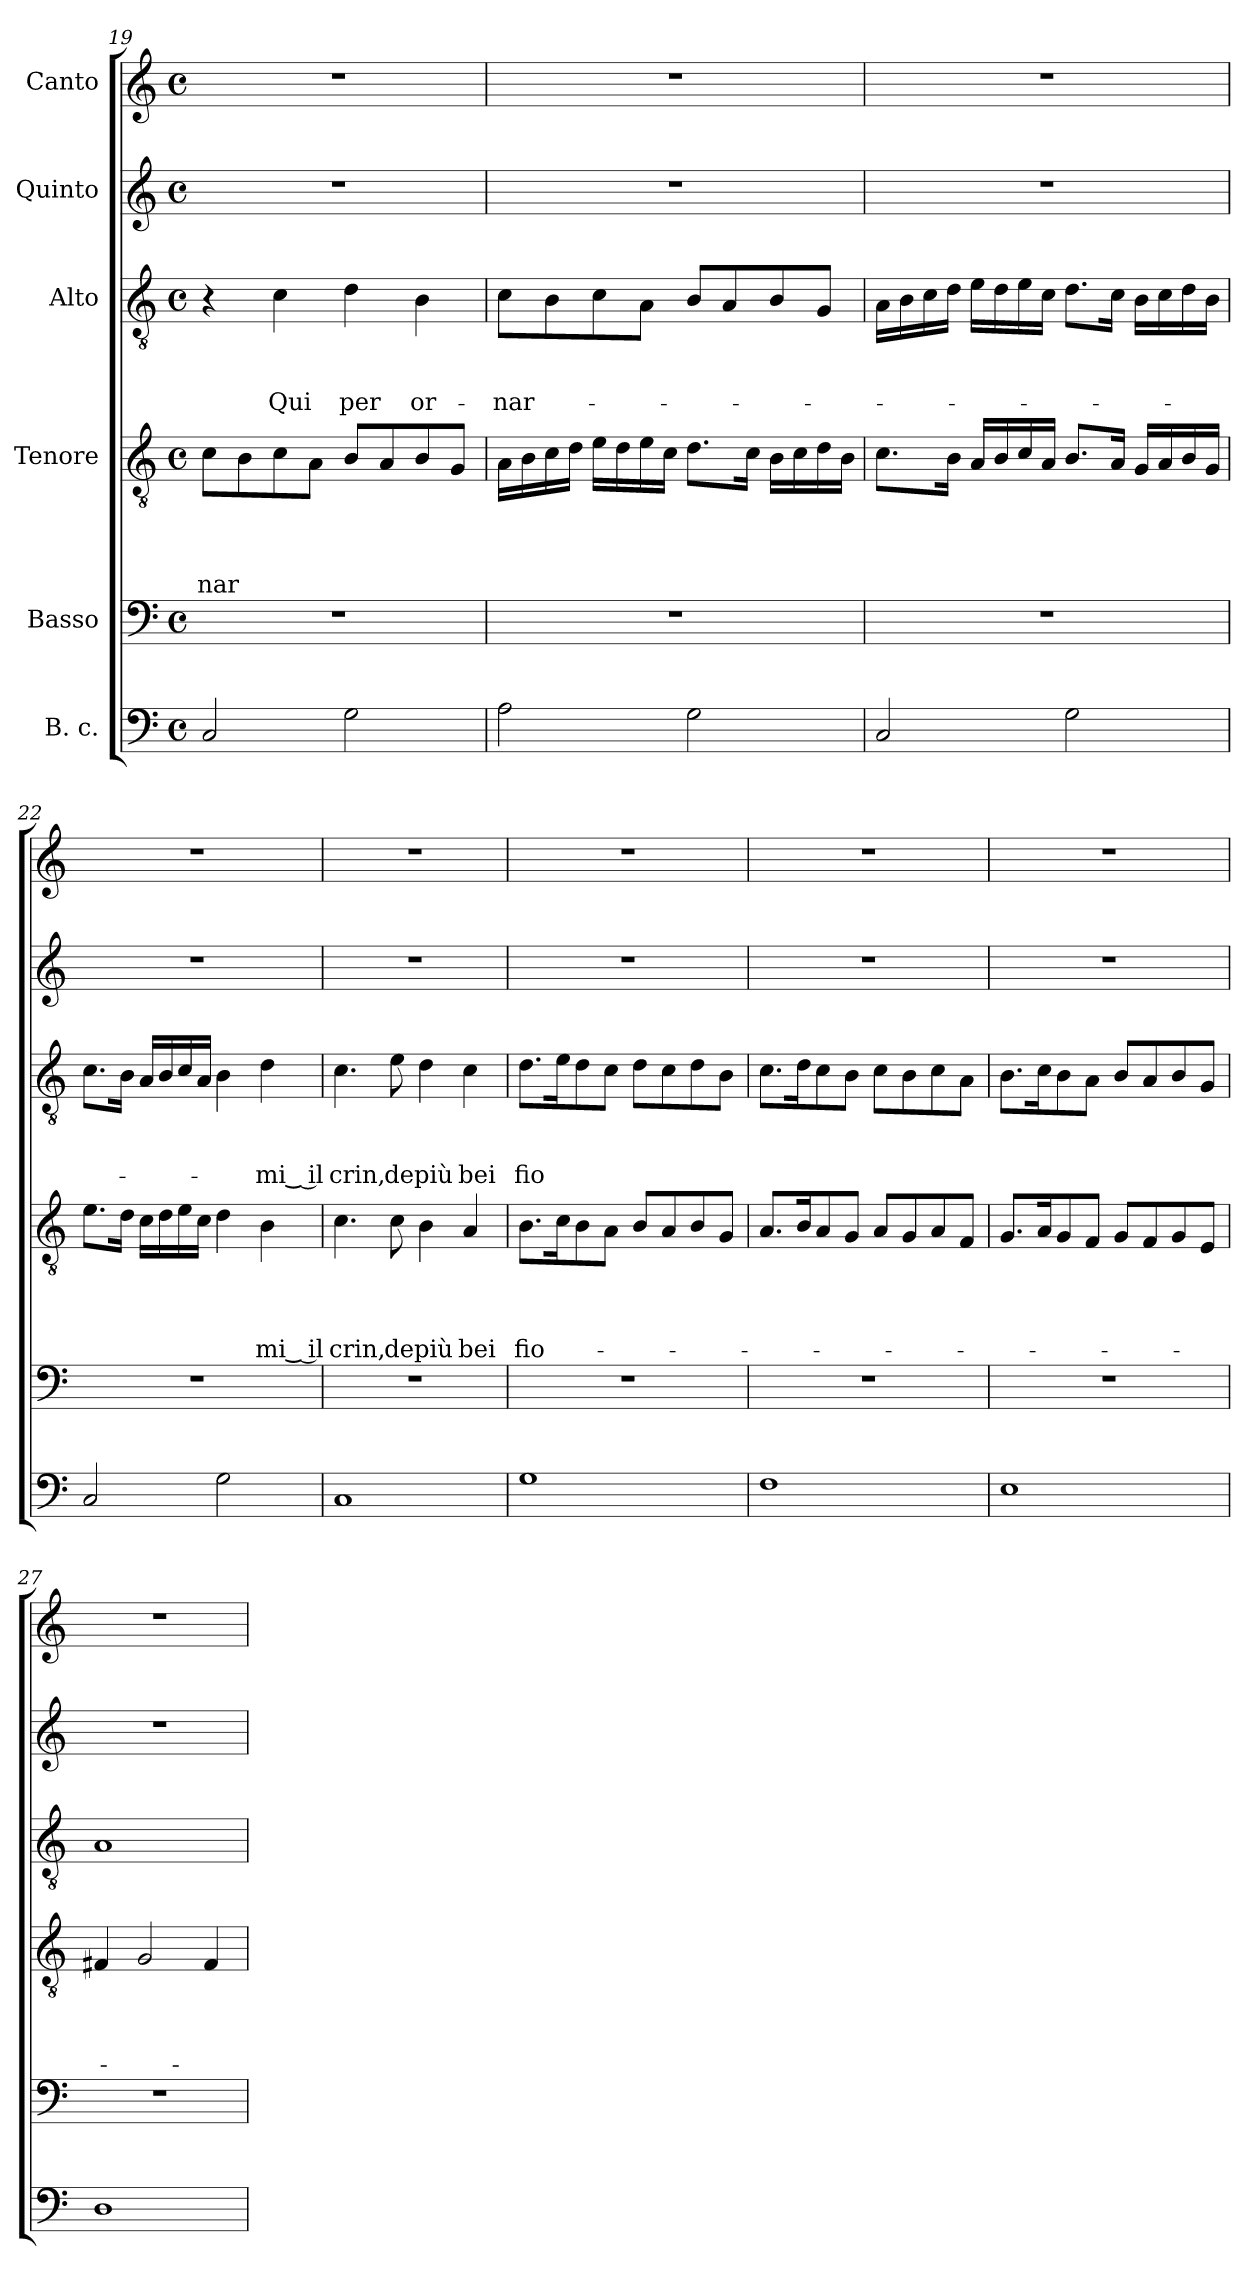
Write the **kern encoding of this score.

**kern	**kern	**kern	**text	**text	**text	**text	**kern	**text	**text	**text	**kern	**kern
*part6	*part5	*part4	*part4	*part4	*part4	*part4	*part3	*part3	*part3	*part3	*part2	*part1
*staff6	*staff5	*staff4	*staff4	*staff4	*staff4	*staff4	*staff3	*staff3	*staff3	*staff3	*staff2	*staff1
*I"B. c.	*I"Basso	*I"Tenore	*	*	*	*	*I"Alto	*	*	*	*I"Quinto	*I"Canto
!!LO:PB:g=z
*clefF4	*clefF4	*clefGv2	*	*	*	*	*clefGv2	*	*	*	*clefG2	*clefG2
*k[]	*k[]	*k[]	*	*	*	*	*k[]	*	*	*	*k[]	*k[]
*C:	*C:	*C:	*	*	*	*	*C:	*	*	*	*C:	*C:
*M4/4	*M4/4	*M4/4	*	*	*	*	*M4/4	*	*	*	*M4/4	*M4/4
*met(c)	*met(c)	*met(c)	*	*	*	*	*met(c)	*	*	*	*met(c)	*met(c)
=19	=19	=19	=19	=19	=19	=19	=19	=19	=19	=19	=19	=19
!	!	!	!	!	!	!LO:LY:b	!	!	!	!	!	!
2C/	1r	8c\L	.	.	.	nar	4r	.	.	.	1r	1r
.	.	8B\	.	.	.	.	.	.	.	.	.	.
!	!	!	!	!	!	!	!	!	!	!LO:LY:b	!	!
.	.	8c\	.	.	.	.	4c\	.	.	Qui	.	.
.	.	8A\J	.	.	.	.	.	.	.	.	.	.
!	!	!	!	!	!	!	!	!	!	!LO:LY:b	!	!
2G\	.	8B/L	.	.	.	.	4d\	.	.	per	.	.
.	.	8A/	.	.	.	.	.	.	.	.	.	.
!	!	!	!	!	!	!	!	!	!	!LO:LY:b	!	!
.	.	8B/	.	.	.	.	4B\	.	.	or-	.	.
.	.	8G/J	.	.	.	.	.	.	.	.	.	.
=20	=20	=20	=20	=20	=20	=20	=20	=20	=20	=20	=20	=20
!	!	!	!	!	!	!	!	!	!	!LO:LY:b	!	!
2A\	1r	16A\LL	.	.	.	.	8c\L	.	.	-nar-	1r	1r
.	.	16B\	.	.	.	.	.	.	.	.	.	.
.	.	16c\	.	.	.	.	8B\	.	.	.	.	.
.	.	16d\JJ	.	.	.	.	.	.	.	.	.	.
.	.	16e\LL	.	.	.	.	8c\	.	.	.	.	.
.	.	16d\	.	.	.	.	.	.	.	.	.	.
.	.	16e\	.	.	.	.	8A\J	.	.	.	.	.
.	.	16c\JJ	.	.	.	.	.	.	.	.	.	.
2G\	.	8.d\L	.	.	.	.	8B/L	.	.	.	.	.
.	.	.	.	.	.	.	8A/	.	.	.	.	.
.	.	16c\Jk	.	.	.	.	.	.	.	.	.	.
.	.	16B\LL	.	.	.	.	8B/	.	.	.	.	.
.	.	16c\	.	.	.	.	.	.	.	.	.	.
.	.	16d\	.	.	.	.	8G/J	.	.	.	.	.
.	.	16B\JJ	.	.	.	.	.	.	.	.	.	.
=21	=21	=21	=21	=21	=21	=21	=21	=21	=21	=21	=21	=21
2C/	1r	8.c\L	.	.	.	.	16A\LL	.	.	.	1r	1r
.	.	.	.	.	.	.	16B\	.	.	.	.	.
.	.	.	.	.	.	.	16c\	.	.	.	.	.
.	.	16B\Jk	.	.	.	.	16d\JJ	.	.	.	.	.
.	.	16A/LL	.	.	.	.	16e\LL	.	.	.	.	.
.	.	16B/	.	.	.	.	16d\	.	.	.	.	.
.	.	16c/	.	.	.	.	16e\	.	.	.	.	.
.	.	16A/JJ	.	.	.	.	16c\JJ	.	.	.	.	.
2G\	.	8.B/L	.	.	.	.	8.d\L	.	.	.	.	.
.	.	16A/Jk	.	.	.	.	16c\Jk	.	.	.	.	.
.	.	16G/LL	.	.	.	.	16B\LL	.	.	.	.	.
.	.	16A/	.	.	.	.	16c\	.	.	.	.	.
.	.	16B/	.	.	.	.	16d\	.	.	.	.	.
.	.	16G/JJ	.	.	.	.	16B\JJ	.	.	.	.	.
=22	=22	=22	=22	=22	=22	=22	=22	=22	=22	=22	=22	=22
2C/	1r	8.e\L	.	.	.	.	8.c\L	.	.	.	1r	1r
.	.	16d\Jk	.	.	.	.	16B\Jk	.	.	.	.	.
.	.	16c\LL	.	.	.	.	16A/LL	.	.	.	.	.
.	.	16d\	.	.	.	.	16B/	.	.	.	.	.
.	.	16e\	.	.	.	.	16c/	.	.	.	.	.
.	.	16c\JJ	.	.	.	.	16A/JJ	.	.	.	.	.
2G\	.	4d\	.	.	.	.	4B\	.	.	.	.	.
!	!	!	!	!	!	!LO:LY:b:rj	!	!	!	!LO:LY:b:rj	!	!
.	.	4B\	.	.	.	mi‿ il	4d\	.	.	-mi‿ il	.	.
=23	=23	=23	=23	=23	=23	=23	=23	=23	=23	=23	=23	=23
!	!	!	!	!	!	!LO:LY:b	!	!	!	!LO:LY:b	!	!
1C	1r	4.c\	.	.	.	crin,	4.c\	.	.	crin,	1r	1r
!	!	!	!	!	!	!LO:LY:b	!	!	!	!LO:LY:b	!	!
.	.	8c\	.	.	.	de	8e\	.	.	de	.	.
!	!	!	!	!	!	!LO:LY:b	!	!	!	!LO:LY:b	!	!
.	.	4B\	.	.	.	più	4d\	.	.	più	.	.
!	!	!	!	!	!	!LO:LY:b	!	!	!	!LO:LY:b	!	!
.	.	4A/	.	.	.	bei	4c\	.	.	bei	.	.
!!LO:LB:g=z
=24	=24	=24	=24	=24	=24	=24	=24	=24	=24	=24	=24	=24
!	!	!	!	!	!	!LO:LY:b	!	!	!	!LO:LY:b	!	!
1G	1r	8.B\L	.	.	.	fio-	8.d\L	.	.	fio	1r	1r
.	.	16c\k	.	.	.	.	16e\k	.	.	.	.	.
.	.	8B\	.	.	.	.	8d\	.	.	.	.	.
.	.	8A\J	.	.	.	.	8c\J	.	.	.	.	.
.	.	8B/L	.	.	.	.	8d\L	.	.	.	.	.
.	.	8A/	.	.	.	.	8c\	.	.	.	.	.
.	.	8B/	.	.	.	.	8d\	.	.	.	.	.
.	.	8G/J	.	.	.	.	8B\J	.	.	.	.	.
=25	=25	=25	=25	=25	=25	=25	=25	=25	=25	=25	=25	=25
1F	1r	8.A/L	.	.	.	.	8.c\L	.	.	.	1r	1r
.	.	16B/k	.	.	.	.	16d\k	.	.	.	.	.
.	.	8A/	.	.	.	.	8c\	.	.	.	.	.
.	.	8G/J	.	.	.	.	8B\J	.	.	.	.	.
.	.	8A/L	.	.	.	.	8c\L	.	.	.	.	.
.	.	8G/	.	.	.	.	8B\	.	.	.	.	.
.	.	8A/	.	.	.	.	8c\	.	.	.	.	.
.	.	8F/J	.	.	.	.	8A\J	.	.	.	.	.
=26	=26	=26	=26	=26	=26	=26	=26	=26	=26	=26	=26	=26
1E	1r	8.G/L	.	.	.	.	8.B\L	.	.	.	1r	1r
.	.	16A/k	.	.	.	.	16c\k	.	.	.	.	.
.	.	8G/	.	.	.	.	8B\	.	.	.	.	.
.	.	8F/J	.	.	.	.	8A\J	.	.	.	.	.
.	.	8G/L	.	.	.	.	8B/L	.	.	.	.	.
.	.	8F/	.	.	.	.	8A/	.	.	.	.	.
.	.	8G/	.	.	.	.	8B/	.	.	.	.	.
.	.	8E/J	.	.	.	.	8G/J	.	.	.	.	.
=27	=27	=27	=27	=27	=27	=27	=27	=27	=27	=27	=27	=27
1D	1r	4F#X/	.	.	.	.	1A	.	.	.	1r	1r
.	.	2G/	.	.	.	.	.	.	.	.	.	.
.	.	4F#/	.	.	.	.	.	.	.	.	.	.
=	=	=	=	=	=	=	=	=	=	=	=	=
*-	*-	*-	*-	*-	*-	*-	*-	*-	*-	*-	*-	*-
